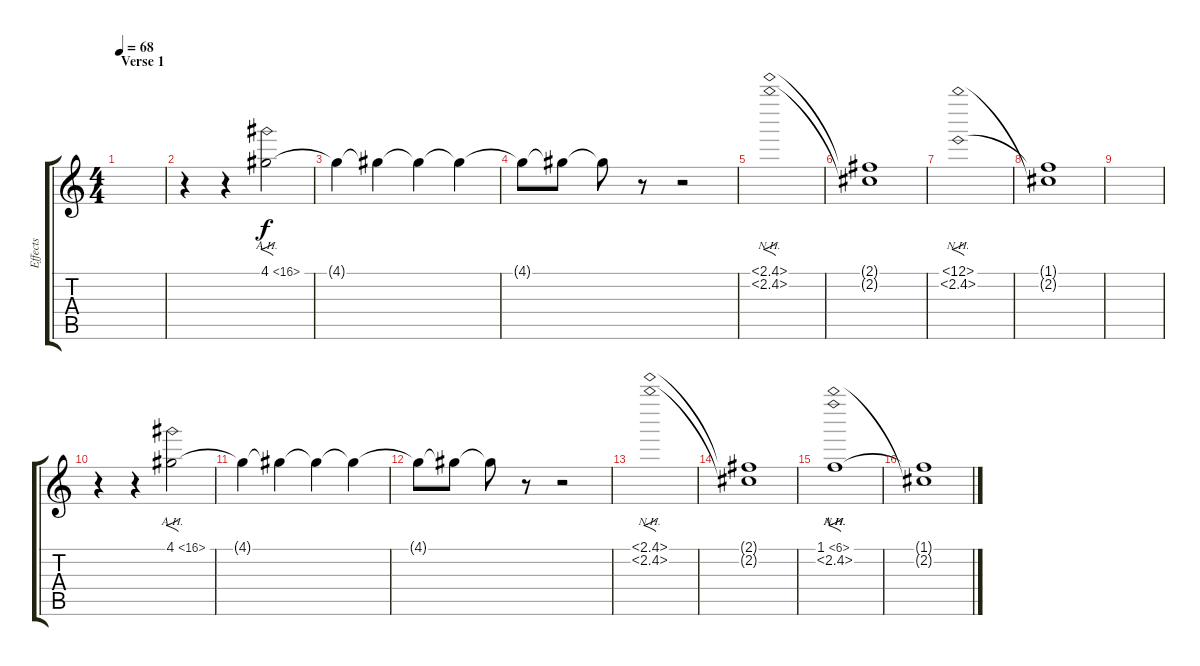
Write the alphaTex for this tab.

\track ("Effects" "Effects") {instrument distortionguitar}
\staff {score tabs}
\tuning (E4 B3 G3 D3 A2 E2) {hide}
\ts (4 4)
\section ("" "Verse 1")
\tempo 68
\clef g2
\ks c
|
r.4 r.4 4.1{ah 12}.2{f} |
4.1{t}.4 4.1{t}.4 4.1{t}.4 4.1{t}.4 |
4.1{t}.8{volume 0 instrument distortionguitar} 4.1{t}.8 4.1{t}.8 r.8 r.2{volume 4 instrument distortionguitar} |
(2.1{nh} 2.2{nh}).1{f} |
(2.1{t} 2.2{t}).1 |
(1.1{nh} 2.2{nh}).1{f} |
(1.1{t} 2.2{t}).1 |
|
r.4 r.4 4.1{ah 12}.2{f} |
4.1{t}.4 4.1{t}.4 4.1{t}.4 4.1{t}.4 |
4.1{t}.8{volume 0 instrument distortionguitar} 4.1{t}.8 4.1{t}.8 r.8 r.2{volume 4 instrument distortionguitar} |
(2.1{nh} 2.2{nh}).1{f} |
(2.1{t} 2.2{t}).1 |
(1.1{ah 5} 2.2{nh}).1{f} |
(1.1{t} 2.2{t}).1
